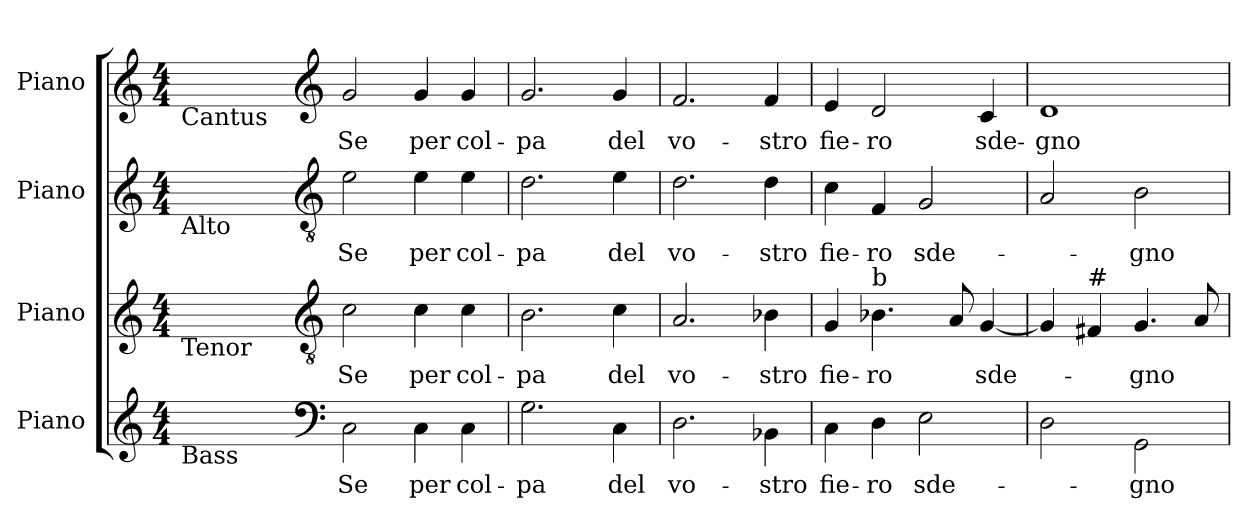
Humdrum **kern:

**kern	**text	**kern	**text	**kern	**text	**kern	**text
*part4	*part4	*part3	*part3	*part2	*part2	*part1	*part1
*staff4	*staff4	*staff3	*staff3	*staff2	*staff2	*staff1	*staff1
*I"Piano	*	*I"Piano	*	*I"Piano	*	*I"Piano	*
*I'Pno.	*	*I'Pno.	*	*I'Pno.	*	*I'Pno.	*
!!LO:PB:g=z
*clefG2	*	*clefG2	*	*clefG2	*	*clefG2	*
*k[]	*	*k[]	*	*k[]	*	*k[]	*
*C:	*	*C:	*	*C:	*	*C:	*
*M4/4	*	*M4/4	*	*M4/4	*	*M4/4	*
=1	=1	=1	=1	=1	=1	=1	=1
!	!	!	!	!	!	!LO:TX:b:t=Cantus	!
!	!	!	!	!LO:TX:b:t=Alto	!	!	!
!	!	!LO:TX:b:t=Tenor	!	!	!	!	!
!LO:TX:b:t=Bass	!	!	!	!	!	!	!
1ryy	.	1ryy	.	1ryy	.	1ryy	.
=2-	=2-	=2-	=2-	=2-	=2-	=2-	=2-
*clefF4	*	*clefGv2	*	*clefGv2	*	*clefG2	*
*k[]	*	*k[]	*	*k[]	*	*k[]	*
*C:	*	*C:	*	*C:	*	*C:	*
!	!LO:LY:b:color=#000000	!	!	!	!	!	!
!	!	!	!LO:LY:b:color=#000000	!	!	!	!
!	!	!	!	!	!LO:LY:b:color=#000000	!	!
!	!	!	!	!	!	!	!LO:LY:b:color=#000000
2Ci\	Se	2ci\	Se	2ei\	Se	2gi/	Se
!	!LO:LY:b:color=#000000	!	!	!	!	!	!
!	!	!	!LO:LY:b:color=#000000	!	!	!	!
!	!	!	!	!	!LO:LY:b:color=#000000	!	!
!	!	!	!	!	!	!	!LO:LY:b:color=#000000
4Ci\	per	4ci\	per	4ei\	per	4gi/	per
!	!LO:LY:b:color=#000000	!	!	!	!	!	!
!	!	!	!LO:LY:b:color=#000000	!	!	!	!
!	!	!	!	!	!LO:LY:b:color=#000000	!	!
!	!	!	!	!	!	!	!LO:LY:b:color=#000000
4Ci\	col-	4ci\	col-	4ei\	col-	4gi/	col-
=3	=3	=3	=3	=3	=3	=3	=3
!	!LO:LY:b:color=#000000	!	!	!	!	!	!
!	!	!	!LO:LY:b:color=#000000	!	!	!	!
!	!	!	!	!	!LO:LY:b:color=#000000	!	!
!	!	!	!	!	!	!	!LO:LY:b:color=#000000
2.Gi\	-pa	2.Bi\	-pa	2.di\	-pa	2.gi/	-pa
!	!LO:LY:b:color=#000000	!	!	!	!	!	!
!	!	!	!LO:LY:b:color=#000000	!	!	!	!
!	!	!	!	!	!LO:LY:b:color=#000000	!	!
!	!	!	!	!	!	!	!LO:LY:b:color=#000000
4Ci\	del	4ci\	del	4ei\	del	4gi/	del
=4	=4	=4	=4	=4	=4	=4	=4
!	!LO:LY:b:color=#000000	!	!	!	!	!	!
!	!	!	!LO:LY:b:color=#000000	!	!	!	!
!	!	!	!	!	!LO:LY:b:color=#000000	!	!
!	!	!	!	!	!	!	!LO:LY:b:color=#000000
2.Di\	vo-	2.Ai/	vo-	2.di\	vo-	2.fi/	vo-
!	!LO:LY:b:color=#000000	!	!	!	!	!	!
!	!	!	!LO:LY:b:color=#000000	!	!	!	!
!	!	!	!	!	!LO:LY:b:color=#000000	!	!
!	!	!	!	!	!	!	!LO:LY:b:color=#000000
4BB-Xi\	-stro	4B-Xi\	-stro	4di\	-stro	4fi/	-stro
=5	=5	=5	=5	=5	=5	=5	=5
!	!LO:LY:b:color=#000000	!	!	!	!	!	!
!	!	!	!LO:LY:b:color=#000000	!	!	!	!
!	!	!	!	!	!LO:LY:b:color=#000000	!	!
!	!	!	!	!	!	!	!LO:LY:b:color=#000000
4Ci\	fie-	4Gi/	fie-	4ci\	fie-	4ei/	fie-
!	!LO:LY:b:color=#000000	!	!	!	!	!	!
!	!	!	!LO:LY:b:color=#000000	!	!	!	!
!	!	!	!	!	!LO:LY:b:color=#000000	!	!
!	!	!LO:TX:a:t=b	!	!	!	!	!
!	!	!	!	!	!	!	!LO:LY:b:color=#000000
4Di\	-ro	4.B-i\	-ro	4Fi/	-ro	2di/	-ro
!	!LO:LY:b:color=#000000	!	!	!	!	!	!
!	!	!	!	!	!LO:LY:b:color=#000000	!	!
2Ei\	sde-	.	.	2Gi/	sde-	.	.
.	.	8Ai/	.	.	.	.	.
!	!	!	!LO:LY:b:color=#000000	!	!	!	!
!	!	!	!	!	!	!	!LO:LY:b:color=#000000
.	.	[4Gi/	sde-	.	.	4ci/	sde-
=6	=6	=6	=6	=6	=6	=6	=6
!	!	!	!	!	!	!	!LO:LY:b:color=#000000
2Di\	.	4Gi/]	.	2Ai/	.	1di	-gno
!	!	!LO:TX:a:t=#	!	!	!	!	!
.	.	4F#i/	.	.	.	.	.
!	!LO:LY:b:color=#000000	!	!	!	!	!	!
!	!	!	!LO:LY:b:color=#000000	!	!	!	!
!	!	!	!	!	!LO:LY:b:color=#000000	!	!
2GGi\	-gno	4.Gi/	-gno	2Bi\	-gno	.	.
.	.	8Ai/	.	.	.	.	.
=	=	=	=	=	=	=	=
*-	*-	*-	*-	*-	*-	*-	*-
